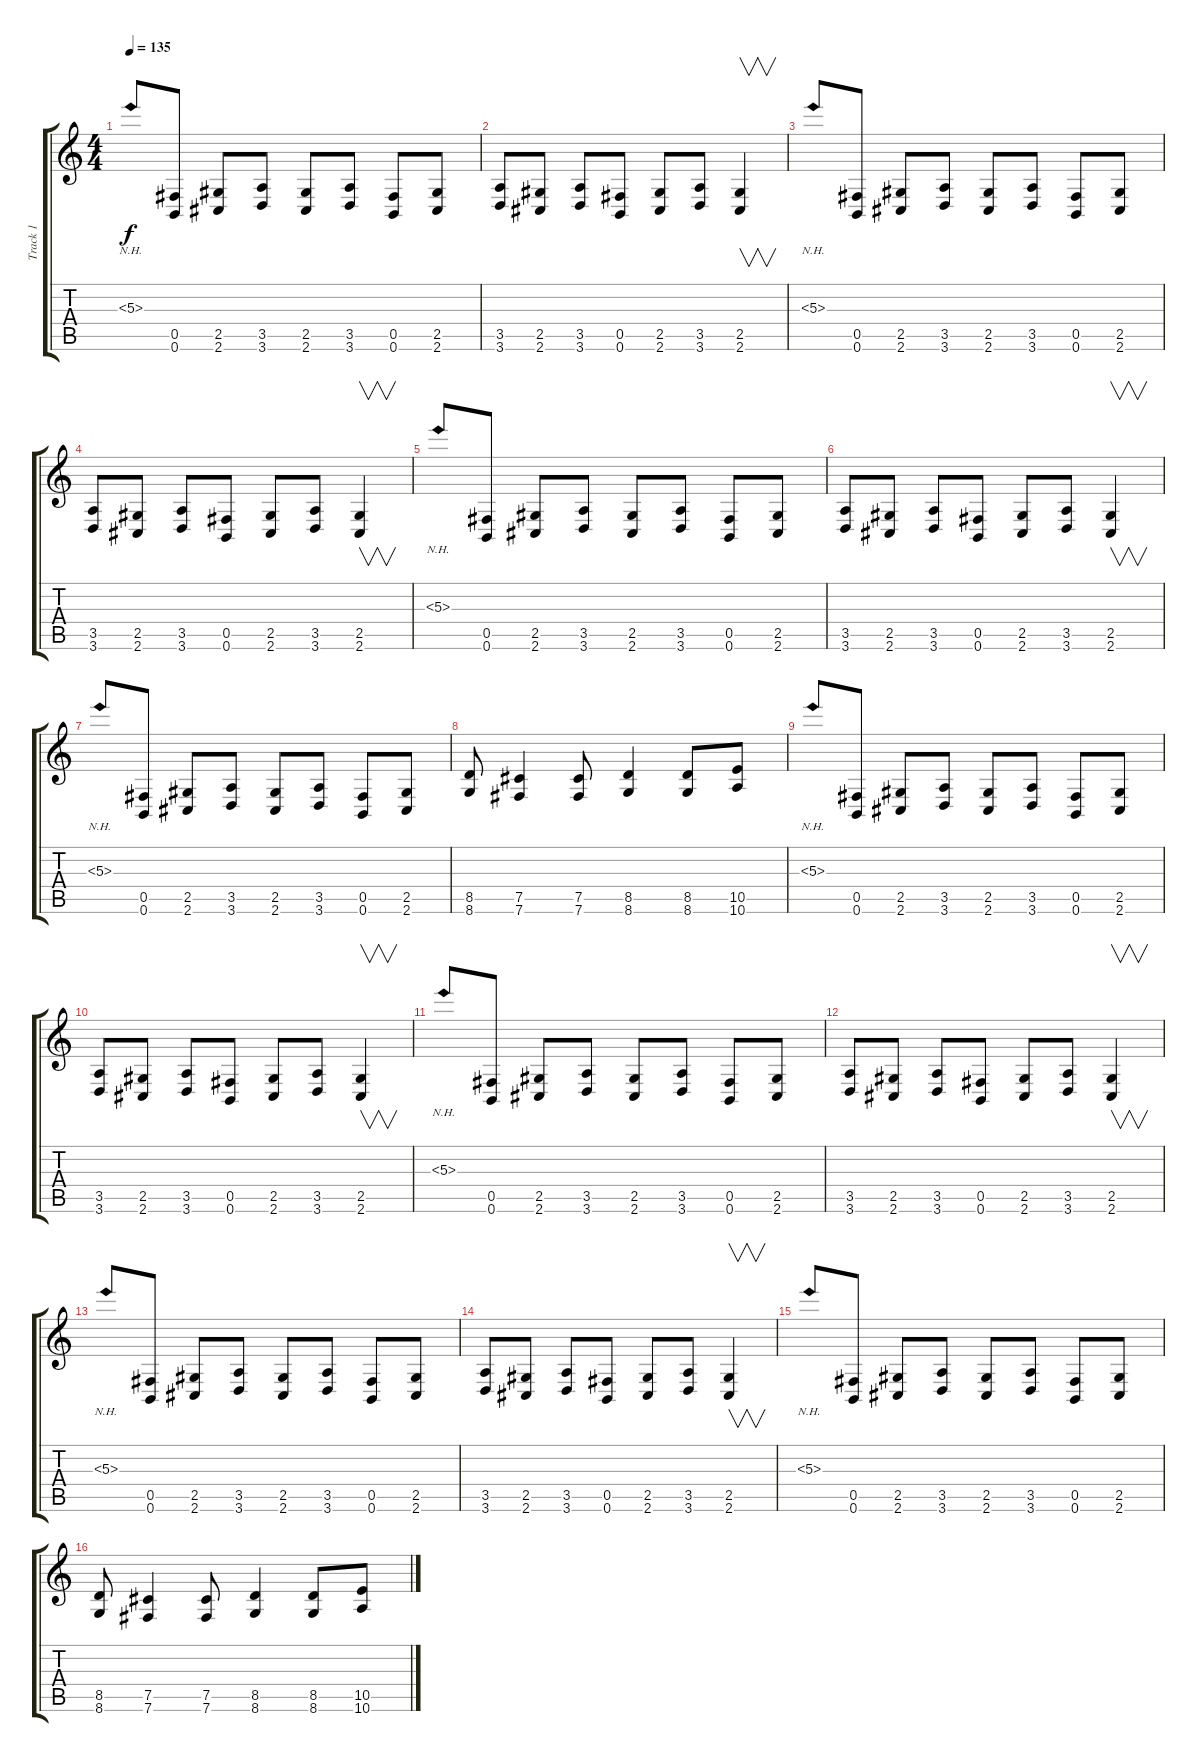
\track ("Track 1" "Track 1") {instrument distortionguitar}
\staff {score tabs}
\tuning (Db4 Ab3 E3 B2 Gb2 B1) {hide}
\ts (4 4)
\tempo 135
\clef g2
\ks c
5.3{nh}.8{dy f} (0.5 0.6).8 (2.5 2.6).8 (3.5 3.6).8 (2.5 2.6).8 (3.5 3.6).8 (0.5 0.6).8 (2.5 2.6).8 |
(3.5 3.6).8 (2.5 2.6).8 (3.5 3.6).8 (0.5 0.6).8 (2.5 2.6).8 (3.5 3.6).8 (2.5 2.6).4{v} |
5.3{nh}.8 (0.5 0.6).8 (2.5 2.6).8 (3.5 3.6).8 (2.5 2.6).8 (3.5 3.6).8 (0.5 0.6).8 (2.5 2.6).8 |
(3.5 3.6).8 (2.5 2.6).8 (3.5 3.6).8 (0.5 0.6).8 (2.5 2.6).8 (3.5 3.6).8 (2.5 2.6).4{v} |
5.3{nh}.8 (0.5 0.6).8 (2.5 2.6).8 (3.5 3.6).8 (2.5 2.6).8 (3.5 3.6).8 (0.5 0.6).8 (2.5 2.6).8 |
(3.5 3.6).8 (2.5 2.6).8 (3.5 3.6).8 (0.5 0.6).8 (2.5 2.6).8 (3.5 3.6).8 (2.5 2.6).4{v} |
5.3{nh}.8 (0.5 0.6).8 (2.5 2.6).8 (3.5 3.6).8 (2.5 2.6).8 (3.5 3.6).8 (0.5 0.6).8 (2.5 2.6).8 |
(8.5 8.6).8 (7.5 7.6).4 (7.5 7.6).8 (8.5 8.6).4 (8.5 8.6).8 (10.5 10.6).8 |
5.3{nh}.8 (0.5 0.6).8 (2.5 2.6).8 (3.5 3.6).8 (2.5 2.6).8 (3.5 3.6).8 (0.5 0.6).8 (2.5 2.6).8 |
(3.5 3.6).8 (2.5 2.6).8 (3.5 3.6).8 (0.5 0.6).8 (2.5 2.6).8 (3.5 3.6).8 (2.5 2.6).4{v} |
5.3{nh}.8 (0.5 0.6).8 (2.5 2.6).8 (3.5 3.6).8 (2.5 2.6).8 (3.5 3.6).8 (0.5 0.6).8 (2.5 2.6).8 |
(3.5 3.6).8 (2.5 2.6).8 (3.5 3.6).8 (0.5 0.6).8 (2.5 2.6).8 (3.5 3.6).8 (2.5 2.6).4{v} |
5.3{nh}.8 (0.5 0.6).8 (2.5 2.6).8 (3.5 3.6).8 (2.5 2.6).8 (3.5 3.6).8 (0.5 0.6).8 (2.5 2.6).8 |
(3.5 3.6).8 (2.5 2.6).8 (3.5 3.6).8 (0.5 0.6).8 (2.5 2.6).8 (3.5 3.6).8 (2.5 2.6).4{v} |
5.3{nh}.8 (0.5 0.6).8 (2.5 2.6).8 (3.5 3.6).8 (2.5 2.6).8 (3.5 3.6).8 (0.5 0.6).8 (2.5 2.6).8 |
(8.5 8.6).8 (7.5 7.6).4 (7.5 7.6).8 (8.5 8.6).4 (8.5 8.6).8 (10.5 10.6).8
